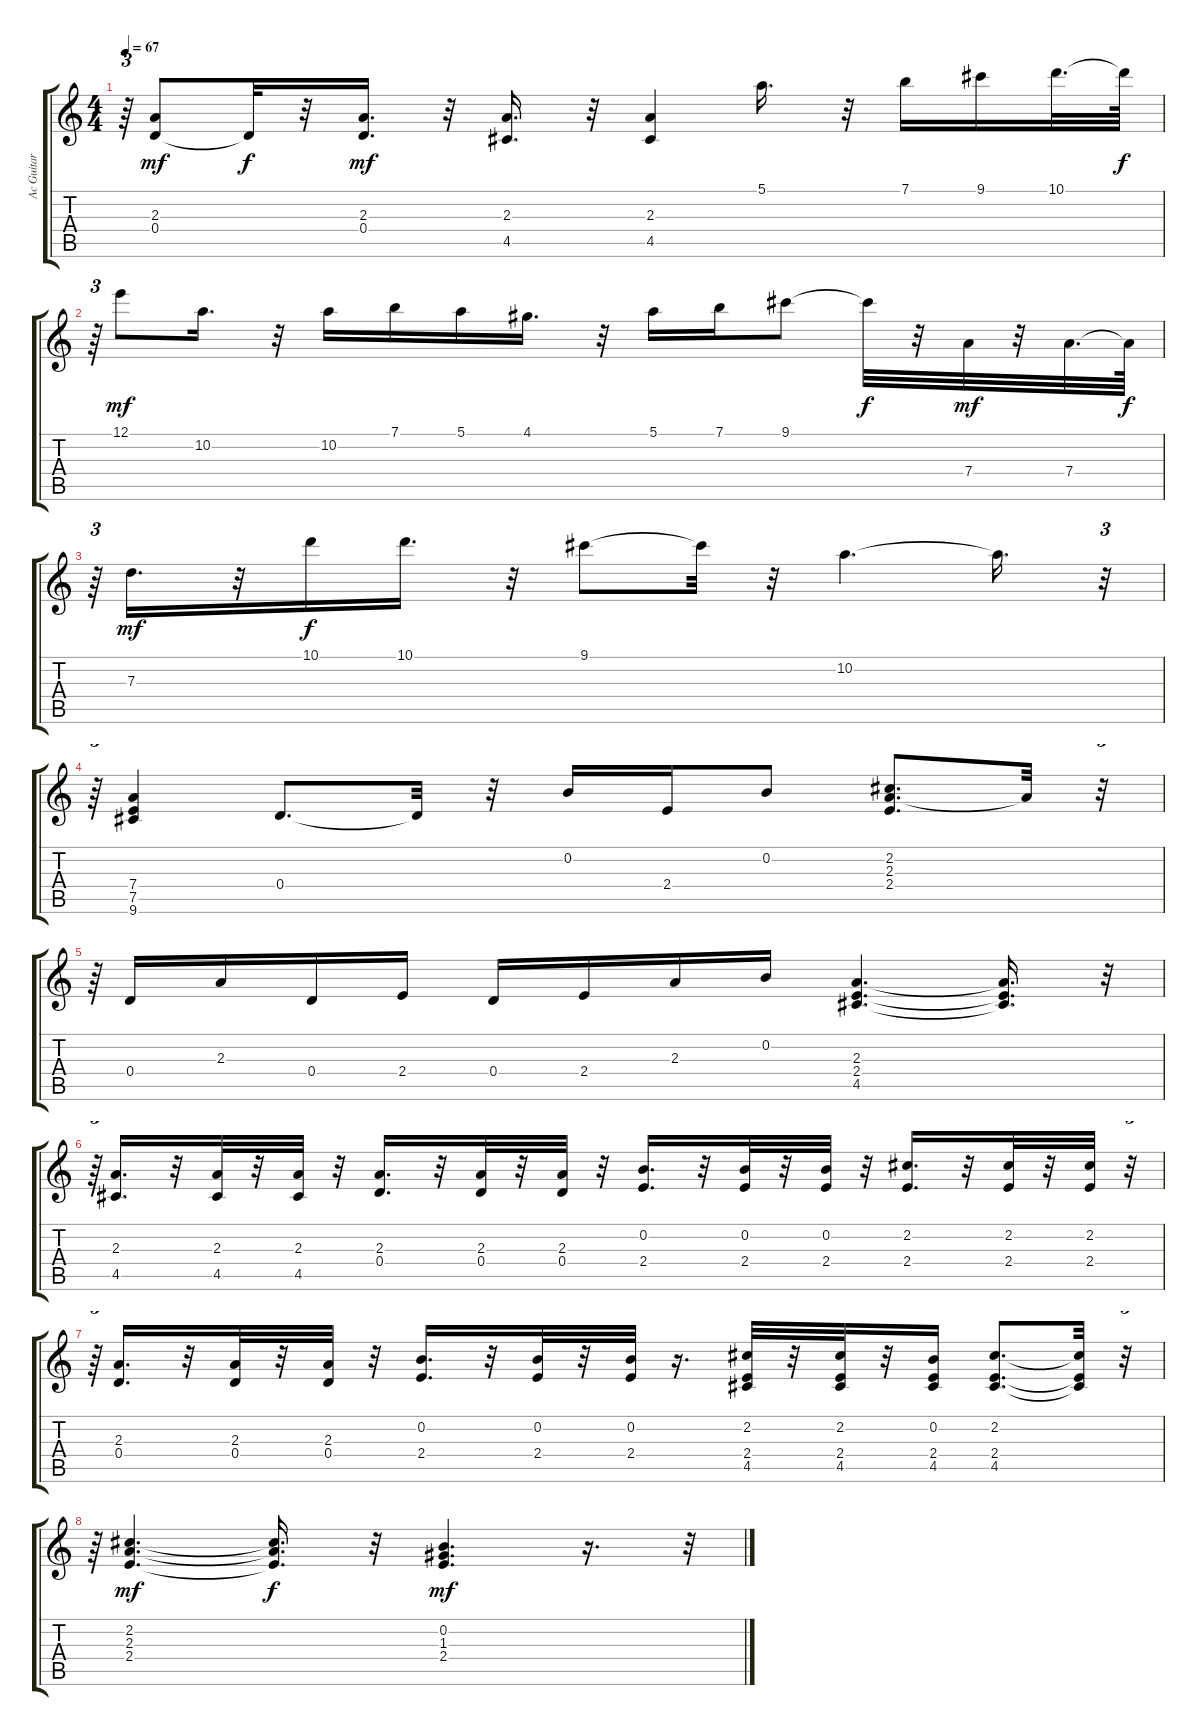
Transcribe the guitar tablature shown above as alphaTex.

\track ("Ac Guitar" "Ac Guitar") {instrument acousticguitarnylon}
\staff {score tabs}
\tuning (E4 B3 G3 D3 A2 E2) {hide}
\ts (4 4)
\tempo 67
\clef g2
\ks c
r.64{tu (3 2) dy mf} (2.3 0.4).8 0.4{t}.32{dy f} r.32 (2.3 0.4).16{d dy mf} r.32 (2.3 4.5).16{d} r.32 (2.3 4.5).4 5.1.16{d} r.32 7.1.16 9.1.16 10.1.32{d} 10.1{t}.64{dy f} |
r.64{tu (3 2)} 12.1.8{dy mf} 10.2.16{d} r.32 10.2.16 7.1.16 5.1.16 4.1.16{d} r.32 5.1.16 7.1.16 9.1.8 9.1{t}.32{dy f} r.32 7.4.32{dy mf} r.32 7.4.32{d} 7.4{t}.64{dy f} |
r.64{tu (3 2)} 7.3.16{d dy mf} r.32 10.1.16{dy f} 10.1.16{d} r.32 9.1.8 9.1{t}.32 r.32 10.2.4{d} 10.2{t}.16{d} r.32{tu (3 2)} |
r.64{tu (3 2)} (7.4 7.5 9.6).4 0.4.8{d} 0.4{t}.32 r.32 0.2.16 2.4.16 0.2.8 (2.2 2.3 2.4).8{d} 2.3{t}.32 r.32{tu (3 2)} |
r.64{tu (3 2)} 0.4.16 2.3.16 0.4.16 2.4.16 0.4.16 2.4.16 2.3.16 0.2.16 (2.3 2.4 4.5).4{d} (2.3{t} 2.4{t} 4.5{t}).16{d} r.32{tu (3 2)} |
r.64{tu (3 2)} (2.3 4.5).16{d} r.32 (2.3 4.5).32 r.32 (2.3 4.5).32 r.32 (2.3 0.4).16{d} r.32 (2.3 0.4).32 r.32 (2.3 0.4).32 r.32 (0.2 2.4).16{d} r.32 (0.2 2.4).32 r.32 (0.2 2.4).32 r.32 (2.2 2.4).16{d} r.32 (2.2 2.4).32 r.32 (2.2 2.4).32 r.32{tu (3 2)} |
r.64{tu (3 2)} (2.3 0.4).16{d} r.32 (2.3 0.4).32 r.32 (2.3 0.4).32 r.32 (0.2 2.4).16{d} r.32 (0.2 2.4).32 r.32 (0.2 2.4).32 r.16{d} (2.2 2.4 4.5).32 r.32 (2.2 2.4 4.5).32 r.32 (0.2 2.4 4.5).16 (2.2 2.4 4.5).8{d} (2.2{t} 2.4{t} 4.5{t}).32 r.32{tu (3 2)} |
r.64{tu (3 2)} (2.2 2.3 2.4).4{d dy mf} (2.2{t} 2.3{t} 2.4{t}).16{d dy f} r.32 (0.2 1.3 2.4).4{d dy mf} r.16{d} r.32{tu (3 2)}
